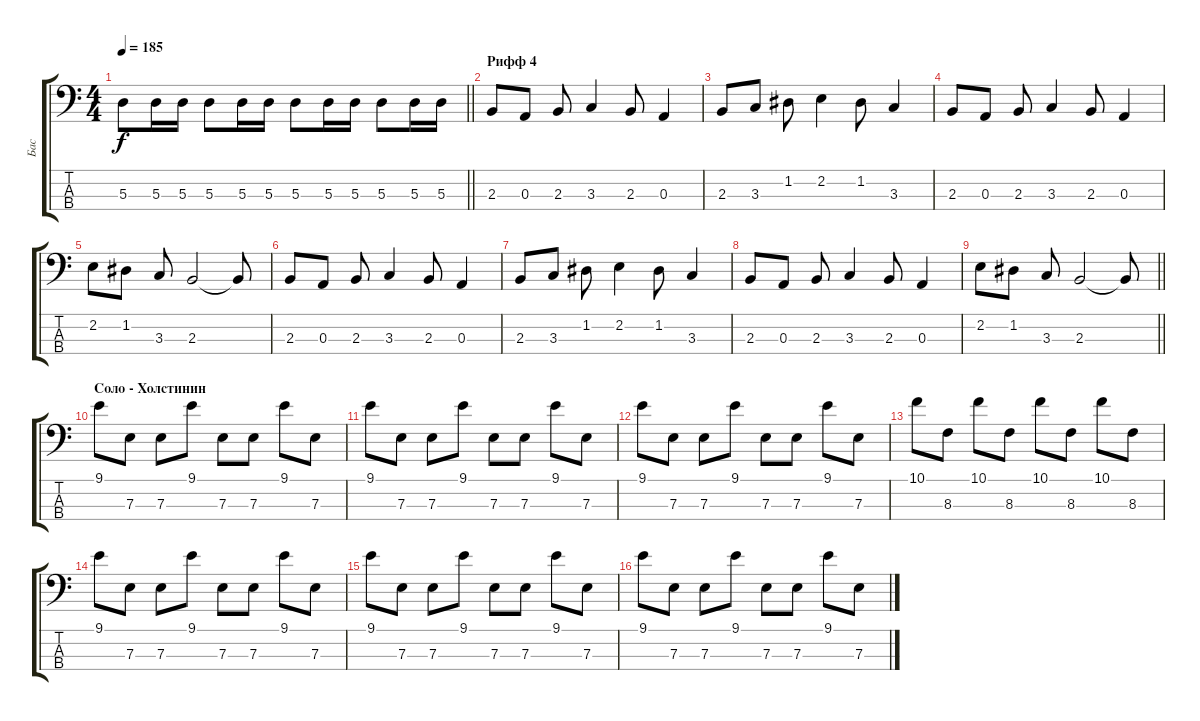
\track ("Бас" "Бас") {instrument electricbassfinger}
\staff {score tabs}
\tuning (G2 D2 A1 E1) {hide}
\ts (4 4)
\tempo 185
\clef f4
\barLineRight lightlight
\ks c
5.3{t}.8{dy f} 5.3.16 5.3.16 5.3.8 5.3.16 5.3.16 5.3.8 5.3.16 5.3.16 5.3.8 5.3.16 5.3.16 |
\section ("" "Рифф 4")
2.3.8 0.3.8 2.3.8 3.3.4 2.3.8 0.3.4 |
2.3.8 3.3.8 1.2.8 2.2.4 1.2.8 3.3.4 |
2.3.8 0.3.8 2.3.8 3.3.4 2.3.8 0.3.4 |
2.2.8 1.2.8 3.3.8 2.3.2 2.3{t}.8 |
2.3.8 0.3.8 2.3.8 3.3.4 2.3.8 0.3.4 |
2.3.8 3.3.8 1.2.8 2.2.4 1.2.8 3.3.4 |
2.3.8 0.3.8 2.3.8 3.3.4 2.3.8 0.3.4 |
\barLineRight lightlight
2.2.8 1.2.8 3.3.8 2.3.2 2.3{t}.8 |
\section ("" "Соло - Холстинин")
9.1.8 7.3.8 7.3.8 9.1.8 7.3.8 7.3.8 9.1.8 7.3.8 |
9.1.8 7.3.8 7.3.8 9.1.8 7.3.8 7.3.8 9.1.8 7.3.8 |
9.1.8 7.3.8 7.3.8 9.1.8 7.3.8 7.3.8 9.1.8 7.3.8 |
10.1.8 8.3.8 10.1.8 8.3.8 10.1.8 8.3.8 10.1.8 8.3.8 |
9.1.8 7.3.8 7.3.8 9.1.8 7.3.8 7.3.8 9.1.8 7.3.8 |
9.1.8 7.3.8 7.3.8 9.1.8 7.3.8 7.3.8 9.1.8 7.3.8 |
9.1.8 7.3.8 7.3.8 9.1.8 7.3.8 7.3.8 9.1.8 7.3.8
